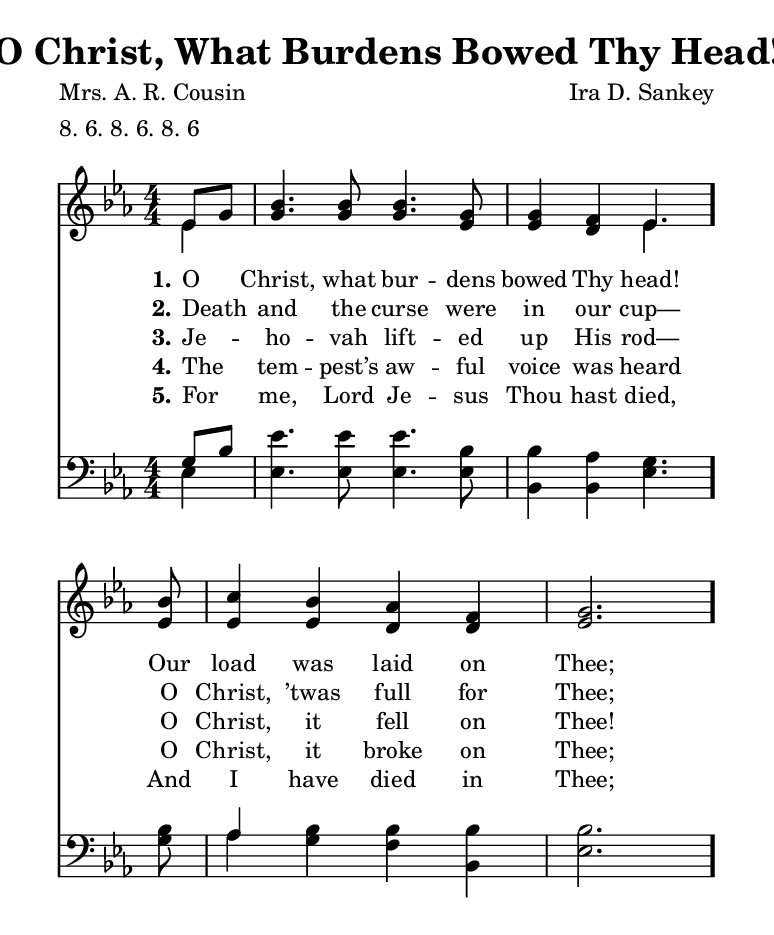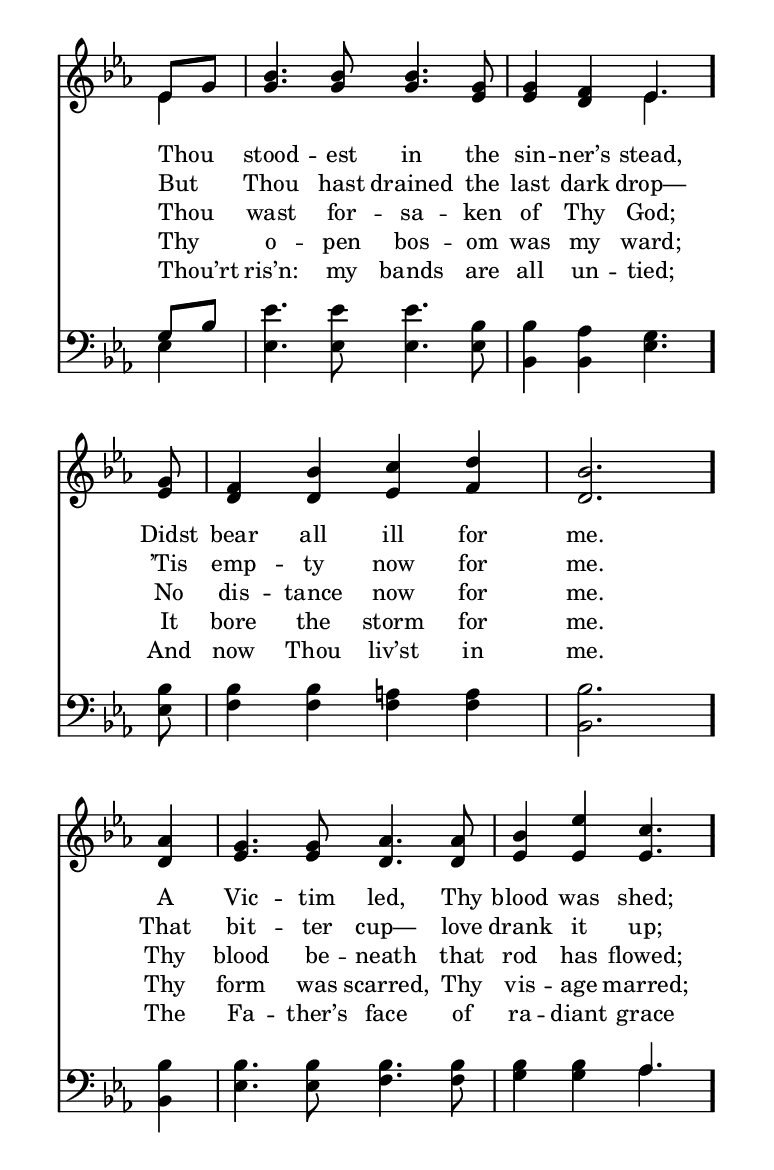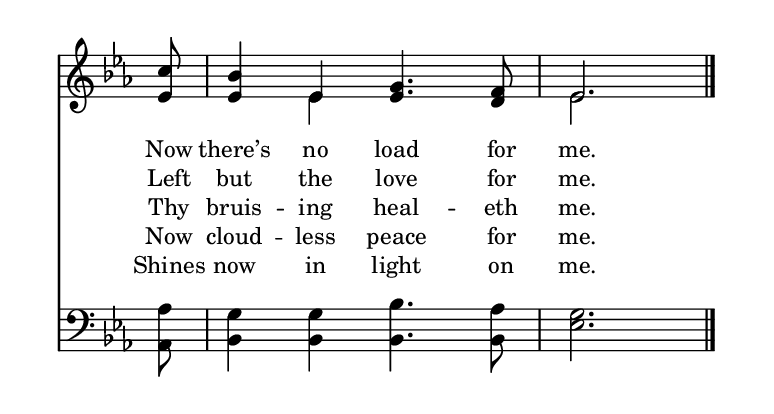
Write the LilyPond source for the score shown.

\include "common/global.ily"
\paper {
  \include "common/paper.ily"
  ragged-bottom = ##t
  ragged-last-bottom = ##t
  systems-per-page = #(cond (is-eogsized 3) (#t #f))
  %page-count = ##f
}

\header{
  hymnnumber = "33"
  title = "O Christ, What Burdens Bowed Thy Head!"
  tunename = ""
  meter = "8. 6. 8. 6. 8. 6"
  poet = "Mrs. A. R. Cousin"
  composer = "Ira D. Sankey"
  %copyright = ""
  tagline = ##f
}

% for fermata in MIDI
ta = { \tempo 4=80 }
tb = { \tempo 4=40 }

patternAA = { c8[ c8] | c4. c8 c4. c8 | c4 c4 c4. }
patternAB = { c4      | c4. c8 c4. c8 | c4 c4 c4. }

patternBA = { c8 | c4 c4 c4  c4 | c2. }
patternBB = { c8 | c4 c4 c4. c8 | c2. }

global = {
  \include "common/overrides.ily"
  \override Staff.TimeSignature.style = #'numbered
  \time 4/4
  \override Score.MetronomeMark.transparent = ##t % hide all fermata changes too
  \ta
  \key ees \major
  \partial 4
  \autoBeamOff
}

notesSoprano = {
\global
\relative c' {

  \changePitch \patternAA { ees g | bes bes bes g | g f ees   }
  \changePitch \patternBA { bes'  | c bes aes f   | g         }
  \changePitch \patternAA { ees g | bes bes bes g | g f ees   }
  \changePitch \patternBA { g     | f bes c d     | bes       }
  \changePitch \patternAB { aes   | g g aes aes   | bes ees c }
  \changePitch \patternBB { c     | bes ees, g f  | ees       }

  \bar "|."

}
}

notesAlto = {
\global
\relative e' {

  \changePitch \patternAB { ees | g g g ees     | ees d ees   }
  \changePitch \patternBA { ees | ees ees d d   | ees         }
  \changePitch \patternAB { ees | g g g ees     | ees d ees   }
  \changePitch \patternBA { ees | d d ees f     | d           }
  \changePitch \patternAB { d   | ees ees d d   | ees ees ees }
  \changePitch \patternBB { ees | ees ees ees d | ees         }

}
}

notesTenor = {
\global
\relative a {

  \changePitch \patternAA { g bes | ees ees ees bes | bes aes g   }
  \changePitch \patternBA { bes   | aes bes bes bes | bes         }
  \changePitch \patternAA { g bes | ees ees ees bes | bes aes g   }
  \changePitch \patternBA { bes   | bes bes a a     | bes         }
  \changePitch \patternAB { bes   | bes bes bes bes | bes bes aes }
  \changePitch \patternBB { aes   | g g bes aes     | g           }

}
}

notesBass = {
\global
\relative f {

  \changePitch \patternAB { ees  | ees ees ees ees | bes bes ees }
  \changePitch \patternBA { g    | aes g f bes,    | ees         }
  \changePitch \patternAB { ees  | ees ees ees ees | bes bes ees }
  \changePitch \patternBA { ees  | f f f f         | bes,        }
  \changePitch \patternAB { bes  | ees ees f f     | g g aes     }
  \changePitch \patternBB { aes, | bes bes bes bes | ees         }

}
}

wordsA = \lyricmode {
\set stanza = "1."

O Christ, what bur -- dens bowed Thy head! \bar "."
Our load was laid on Thee; \bar "." \break
Thou stood -- est in the sin -- ner’s stead, \bar "."
Didst bear all ill for me. \bar "." \break
A Vic -- tim led, Thy blood was shed; \bar "."
Now there’s no load for me. \bar "." \break

}

wordsB = \lyricmode {
\set stanza = "2."

Death and the curse were in our cup—
O Christ, ’twas full for Thee;
But Thou hast drained the last dark drop—
’Tis emp -- ty now for me.
That bit -- ter cup— love drank it up;
Left but the love for me.

}

wordsC = \lyricmode {
\set stanza = "3."

Je -- ho -- vah lift -- ed up His rod—
O Christ, it fell on Thee!
Thou wast for -- sa -- ken of Thy God;
No dis -- tance now for me.
Thy blood be -- neath that rod has flowed;
Thy bruis -- ing heal -- eth me.

}

wordsD = \lyricmode {
\set stanza = "4."

The tem -- pest’s aw -- ful voice was heard
O Christ, it broke on Thee;
Thy o -- pen bos -- om was my ward;
It bore the storm for me.
Thy form was scarred, Thy vis -- age marred;
Now cloud -- less peace for me.

}

wordsE = \lyricmode {
\set stanza = "5."

For me, Lord Je -- sus Thou hast died,
And I have died in Thee;
Thou’rt ris’n: my bands are all un -- tied;
And now Thou liv’st in me.
The Fa -- ther’s face of ra -- diant grace
Shines now in light on me.

}

\score {
  \context ChoirStaff <<
    \context Staff = upper <<
      \set Staff.autoBeaming = ##f
      \set ChoirStaff.systemStartDelimiter = #'SystemStartBar
      \set ChoirStaff.printPartCombineTexts = ##f
      \partcombine #'(2 . 9) \notesSoprano \notesAlto
      \context NullVoice = sopranos { \voiceOne << \notesSoprano >> }
      \context NullVoice = altos { \voiceTwo << \notesAlto >> }
      \context Lyrics = one   \lyricsto sopranos \wordsA
      \context Lyrics = two   \lyricsto sopranos \wordsB
      \context Lyrics = three \lyricsto sopranos \wordsC
      \context Lyrics = four  \lyricsto sopranos \wordsD
      \context Lyrics = five  \lyricsto sopranos \wordsE
    >>
    \context Staff = men <<
      \set Staff.autoBeaming = ##f
      \clef bass
      \set ChoirStaff.printPartCombineTexts = ##f
      \partcombine #'(2 . 9) \notesTenor \notesBass
      \context NullVoice = tenors { \voiceOne << \notesTenor >> }
      \context NullVoice = basses { \voiceTwo << \notesBass >> }
    >>
  >>
  \layout {
    \include "common/layout.ily"
  }
  \midi{
    \include "common/midi.ily"
  }
}

\version "2.19.49"  % necessary for upgrading to future LilyPond versions.

% vi:set et ts=2 sw=2 ai nocindent syntax=lilypond:
